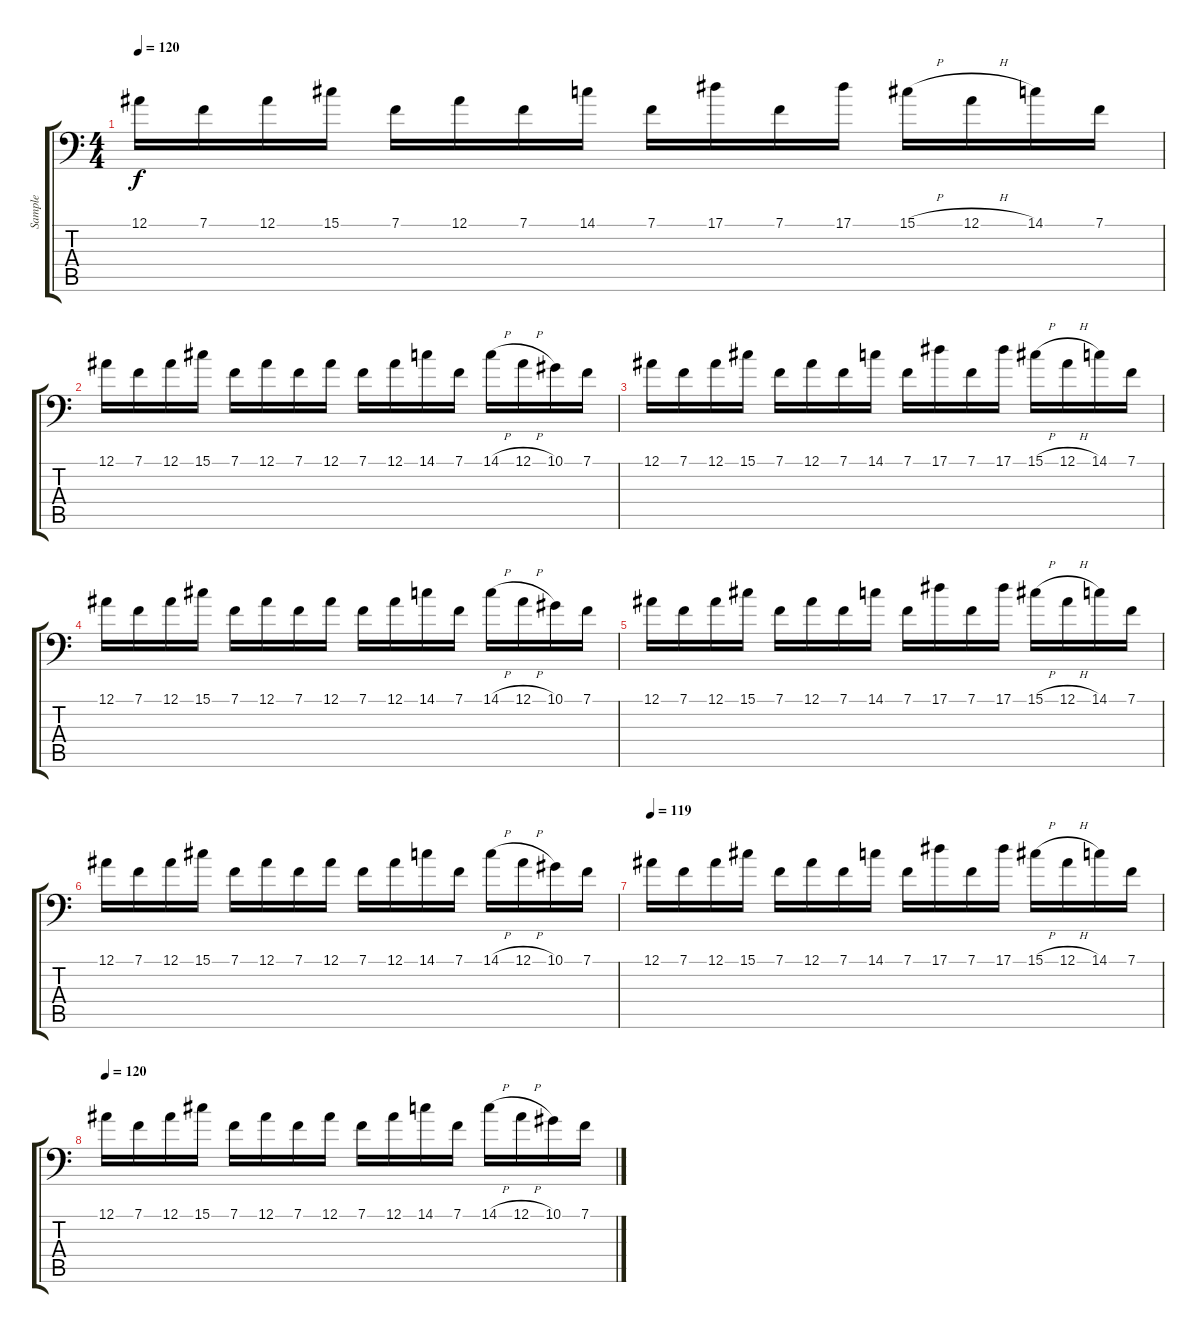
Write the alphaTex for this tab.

\track ("Sample" "Sample") {instrument recorder}
\staff {score tabs}
\tuning (Bb3 F3 Db3 Ab2 Eb2 Bb1) {hide}
\ts (4 4)
\tempo 120
\clef f4
\ks c
12.1.16{dy f} 7.1.16 12.1.16 15.1.16 7.1.16 12.1.16 7.1.16 14.1.16 7.1.16 17.1.16 7.1.16 17.1.16 15.1{h}.16 12.1{h}.16 14.1.16 7.1.16 |
12.1.16 7.1.16 12.1.16 15.1.16 7.1.16 12.1.16 7.1.16 12.1.16 7.1.16 12.1.16 14.1.16 7.1.16 14.1{h}.16 12.1{h}.16 10.1.16 7.1.16 |
12.1.16 7.1.16 12.1.16 15.1.16 7.1.16 12.1.16 7.1.16 14.1.16 7.1.16 17.1.16 7.1.16 17.1.16 15.1{h}.16 12.1{h}.16 14.1.16 7.1.16 |
12.1.16 7.1.16 12.1.16 15.1.16 7.1.16 12.1.16 7.1.16 12.1.16 7.1.16 12.1.16 14.1.16 7.1.16 14.1{h}.16 12.1{h}.16 10.1.16 7.1.16 |
12.1.16 7.1.16 12.1.16 15.1.16 7.1.16 12.1.16 7.1.16 14.1.16 7.1.16 17.1.16 7.1.16 17.1.16 15.1{h}.16 12.1{h}.16 14.1.16 7.1.16 |
12.1.16 7.1.16 12.1.16 15.1.16 7.1.16 12.1.16 7.1.16 12.1.16 7.1.16 12.1.16 14.1.16 7.1.16 14.1{h}.16 12.1{h}.16 10.1.16 7.1.16 |
\tempo 119
12.1.16 7.1.16 12.1.16 15.1.16 7.1.16 12.1.16 7.1.16 14.1.16 7.1.16 17.1.16 7.1.16 17.1.16 15.1{h}.16 12.1{h}.16 14.1.16 7.1.16 |
\tempo 120
12.1.16{volume 14} 7.1.16 12.1.16 15.1.16 7.1.16 12.1.16 7.1.16 12.1.16 7.1.16 12.1.16 14.1.16 7.1.16 14.1{h}.16 12.1{h}.16 10.1.16 7.1.16
